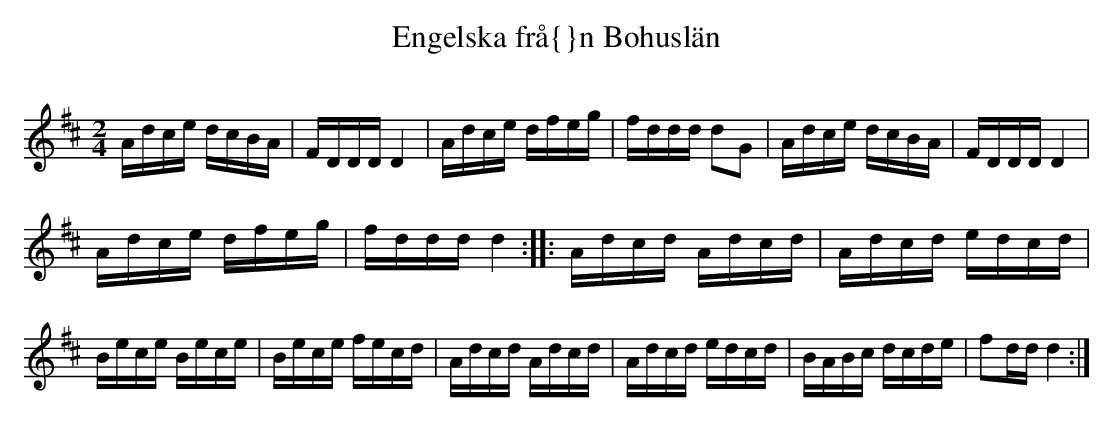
X:1
T:Engelska fr\aa{}n Bohuslän
Q:84
M:2/4
L:1/16
K:D
Adce dcBA | FDDD D4 | Adce dfeg | fddd d2G2 | \
Adce dcBA | FDDD D4 |
Adce dfeg | fddd d4 :: \
Adcd Adcd | Adcd edcd |
Bece Bece | Bece fecd | \
Adcd Adcd | Adcd edcd | BABc dcde | f2dd d4 :|
